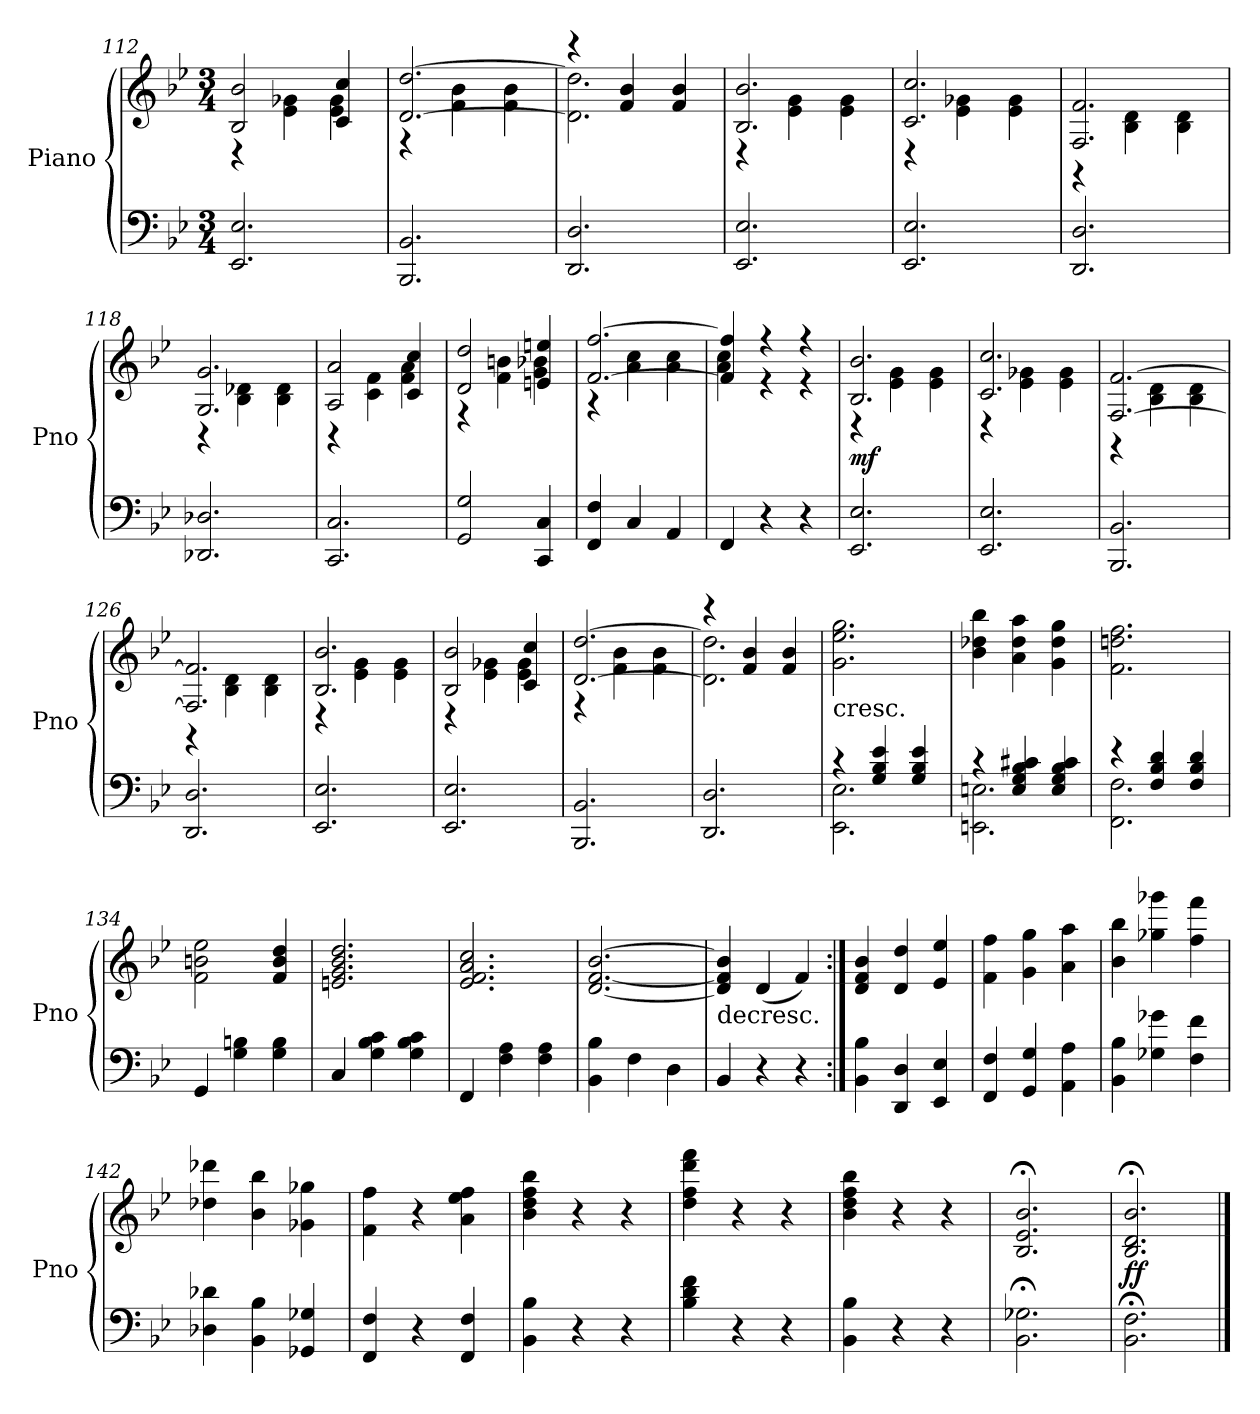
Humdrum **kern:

**kern	**kern	**dynam
*part1	*part1	*part1
*staff2	*staff1	*staff1/2
*I"Piano	*	*
*I'Pno	*	*
*clefF4	*clefG2	*
*k[b-e-]	*k[b-e-]	*
*M3/4	*M3/4	*
=112	=112	=112
*	*^	*
2.EE- 2.E-	2B- 2b-	4r	.
.	.	4e- 4g-X	.
.	4c 4cc	4e- 4g-	.
=113	=113	=113	=113
2.BBB- 2.BB-	[2.d [2.dd	4r	.
.	.	4f 4b-	.
.	.	4f 4b-	.
=114	=114	=114	=114
2.DD 2.D	4r	2.d] 2.dd]	.
.	4f 4b-	.	.
.	4f 4b-	.	.
=115	=115	=115	=115
2.EE- 2.E-	2.B- 2.b-	4r	.
.	.	4e- 4g	.
.	.	4e- 4g	.
=116	=116	=116	=116
2.EE- 2.E-	2.c 2.cc	4r	.
.	.	4e- 4g-X	.
.	.	4e- 4g-	.
=117	=117	=117	=117
2.DD 2.D	2.F 2.f	4r	.
.	.	4B- 4d	.
.	.	4B- 4d	.
=118	=118	=118	=118
2.DD-X 2.D-X	2.G 2.g	4r	.
.	.	4B- 4d-X	.
.	.	4B- 4d-	.
=119	=119	=119	=119
2.CC 2.C	2A 2a	4r	.
.	.	4c 4f	.
.	4c 4cc	4f 4a	.
=120	=120	=120	=120
2GG 2G	2d 2dd	4r	.
.	.	4f 4bn	.
4CC 4C	4en 4een	4g 4b-X	.
=121	=121	=121	=121
4FF 4F	[2.f [2.ff	4r	.
4C	.	4a 4cc	.
4AA	.	4a 4cc	.
=122	=122	=122	=122
4FF	4f] 4ff]	4a 4cc	.
4r	4r	4r	.
4r	4r	4r	.
=123	=123	=123	=123
2.EE- 2.E-	2.B- 2.b-	4r	mf
.	.	4e- 4g	.
.	.	4e- 4g	.
=124	=124	=124	=124
2.EE- 2.E-	2.c 2.cc	4r	.
.	.	4e- 4g-X	.
.	.	4e- 4g-	.
=125	=125	=125	=125
2.BBB- 2.BB-	[2.F [2.f	4r	.
.	.	4B- 4d	.
.	.	4B- 4d	.
=126	=126	=126	=126
2.DD 2.D	2.F] 2.f]	4r	.
.	.	4B- 4d	.
.	.	4B- 4d	.
=127	=127	=127	=127
2.EE- 2.E-	2.B- 2.b-	4r	.
.	.	4e- 4g	.
.	.	4e- 4g	.
=128	=128	=128	=128
2.EE- 2.E-	2B- 2b-	4r	.
.	.	4e- 4g-X	.
.	4c 4cc	4e- 4g-	.
=129	=129	=129	=129
2.BBB- 2.BB-	[2.d [2.dd	4r	.
.	.	4f 4b-	.
.	.	4f 4b-	.
=130	=130	=130	=130
2.DD 2.D	4r	2.d] 2.dd]	.
.	4f 4b-	.	.
.	4f 4b-	.	.
*	*v	*v	*
=131	=131	=131
*^	*	*
!	!	!LO:TX:c:t=cresc.	!
4r	2.EE- 2.E-	2.g 2.ee- 2.gg	.
4G 4B- 4e-	.	.	.
4G 4B- 4e-	.	.	.
=132	=132	=132	=132
4r	2.EEn 2.En	4b- 4dd-X 4bb-	.
4E 4G 4B- 4c#X	.	4a 4dd- 4aa	.
4E 4G 4B- 4c#	.	4g 4dd- 4gg	.
=133	=133	=133	=133
4r	2.FF 2.F	2.f 2.ddn 2.ff	.
4F 4B- 4d	.	.	.
4F 4B- 4d	.	.	.
*v	*v	*	*
=134	=134	=134
4GG	2f 2bn 2ee-	.
4G 4Bn	.	.
4G 4B	4f 4b 4dd	.
=135	=135	=135
4C	2.en 2.g 2.b- 2.dd	.
4G 4B- 4c	.	.
4G 4B- 4c	.	.
=136	=136	=136
4FF	2.e- 2.f 2.a 2.cc	.
4F 4A	.	.
4F 4A	.	.
=137	=137	=137
4BB- 4B-	[2.d [2.f [2.b-	.
4F	.	.
4D	.	.
=138	=138	=138
!	!LO:TX:c:t=decresc.	!
4BB-	4d] 4f] 4b-]	.
4r	(4d	.
4r	4f)	.
=139:|!	=139:|!	=139:|!
4BB- 4B-	4d 4f 4b-	.
4DD 4D	4d 4dd	.
4EE- 4E-	4e- 4ee-	.
=140	=140	=140
4FF 4F	4f 4ff	.
4GG 4G	4g 4gg	.
4AA 4A	4a 4aa	.
=141	=141	=141
4BB- 4B-	4b- 4bb-	.
4G-X 4g-X	4gg-X 4ggg-X	.
4F 4f	4ff 4fff	.
=142	=142	=142
4D-X 4d-X	4dd-X 4ddd-X	.
4BB- 4B-	4b- 4bb-	.
4GG-X 4G-X	4g-X 4gg-X	.
=143	=143	=143
4FF 4F	4f 4ff	.
4r	4r	.
4FF 4F	4a 4ee- 4ff	.
=144	=144	=144
4BB- 4B-	4b- 4dd 4ff 4bb-	.
4r	4r	.
4r	4r	.
=145	=145	=145
4B- 4d 4f	4dd 4ff 4ddd 4fff	.
4r	4r	.
4r	4r	.
=146	=146	=146
4BB- 4B-	4b- 4dd 4ff 4bb-	.
4r	4r	.
4r	4r	.
=147	=147	=147
2.BB-;< 2.G-X;<	2.B-;< 2.e-;< 2.b-;<	.
=148	=148	=148
2.BB-;< 2.F;<	2.B-;< 2.d;< 2.b-;<	ff
==	==	==
*-	*-	*-
